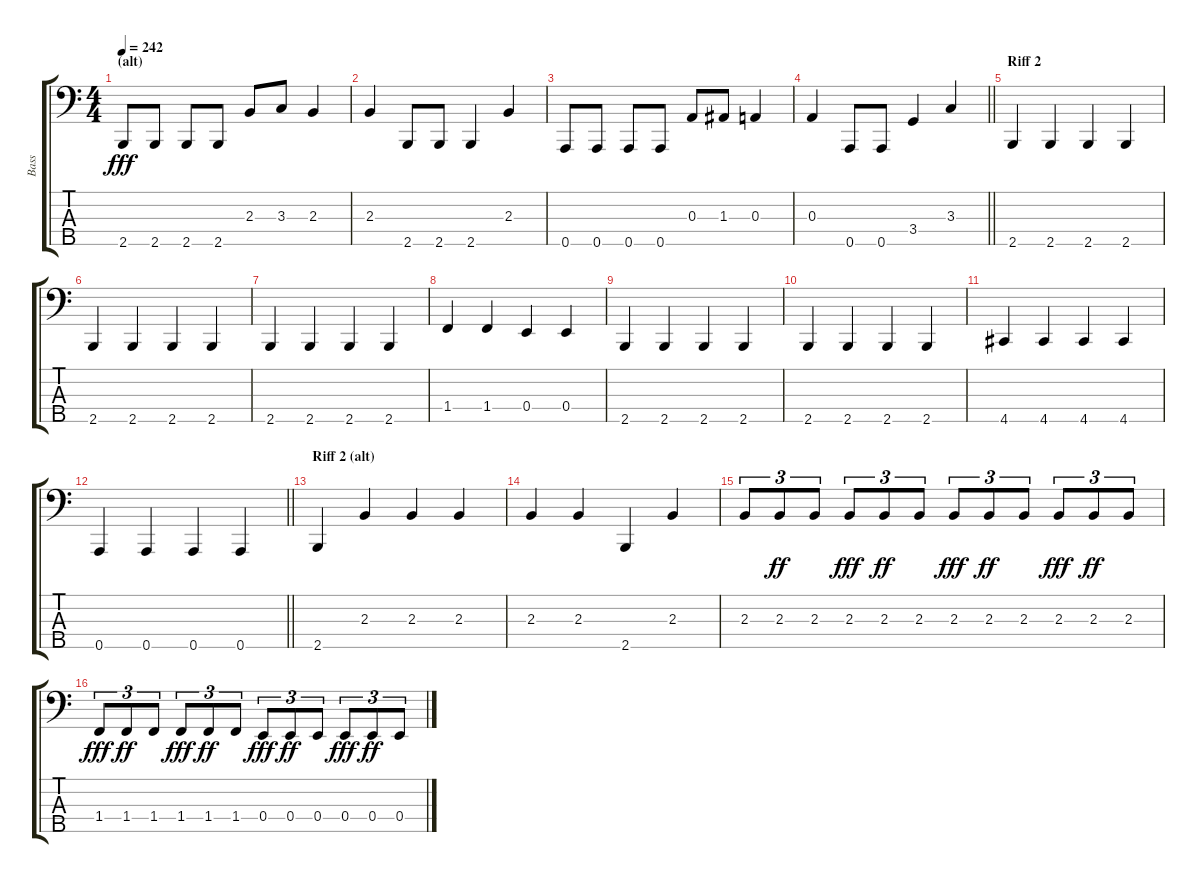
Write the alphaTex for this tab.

\track ("Bass" "Bass") {instrument electricbasspick}
\staff {score tabs}
\tuning (G2 D2 A1 E1 A0) {hide}
\ts (4 4)
\section ("" "(alt)")
\tempo 242
\clef f4
\ks c
2.5.8{dy fff} 2.5.8 2.5.8 2.5.8 2.3.8 3.3.8 2.3.4 |
2.3.4 2.5.8 2.5.8 2.5.4 2.3.4 |
0.5.8 0.5.8 0.5.8 0.5.8 0.3.8 1.3.8 0.3.4 |
\barLineRight lightlight
0.3.4 0.5.8 0.5.8 3.4.4 3.3.4 |
\section ("" "Riff 2")
2.5.4 2.5.4 2.5.4 2.5.4 |
2.5.4 2.5.4 2.5.4 2.5.4 |
2.5.4 2.5.4 2.5.4 2.5.4 |
1.4.4 1.4.4 0.4.4 0.4.4 |
2.5.4 2.5.4 2.5.4 2.5.4 |
2.5.4 2.5.4 2.5.4 2.5.4 |
4.5.4 4.5.4 4.5.4 4.5.4 |
\barLineRight lightlight
0.5.4 0.5.4 0.5.4 0.5.4 |
\section ("" "Riff 2 (alt)")
2.5.4 2.3.4 2.3.4 2.3.4 |
2.3.4 2.3.4 2.5.4 2.3.4 |
2.3.8{tu (3 2)} 2.3.8{tu (3 2) dy ff} 2.3.8{tu (3 2)} 2.3.8{tu (3 2) dy fff} 2.3.8{tu (3 2) dy ff} 2.3.8{tu (3 2)} 2.3.8{tu (3 2) dy fff} 2.3.8{tu (3 2) dy ff} 2.3.8{tu (3 2)} 2.3.8{tu (3 2) dy fff} 2.3.8{tu (3 2) dy ff} 2.3.8{tu (3 2)} |
1.4.8{tu (3 2) dy fff} 1.4.8{tu (3 2) dy ff} 1.4.8{tu (3 2)} 1.4.8{tu (3 2) dy fff} 1.4.8{tu (3 2) dy ff} 1.4.8{tu (3 2)} 0.4.8{tu (3 2) dy fff} 0.4.8{tu (3 2) dy ff} 0.4.8{tu (3 2)} 0.4.8{tu (3 2) dy fff} 0.4.8{tu (3 2) dy ff} 0.4.8{tu (3 2)}
